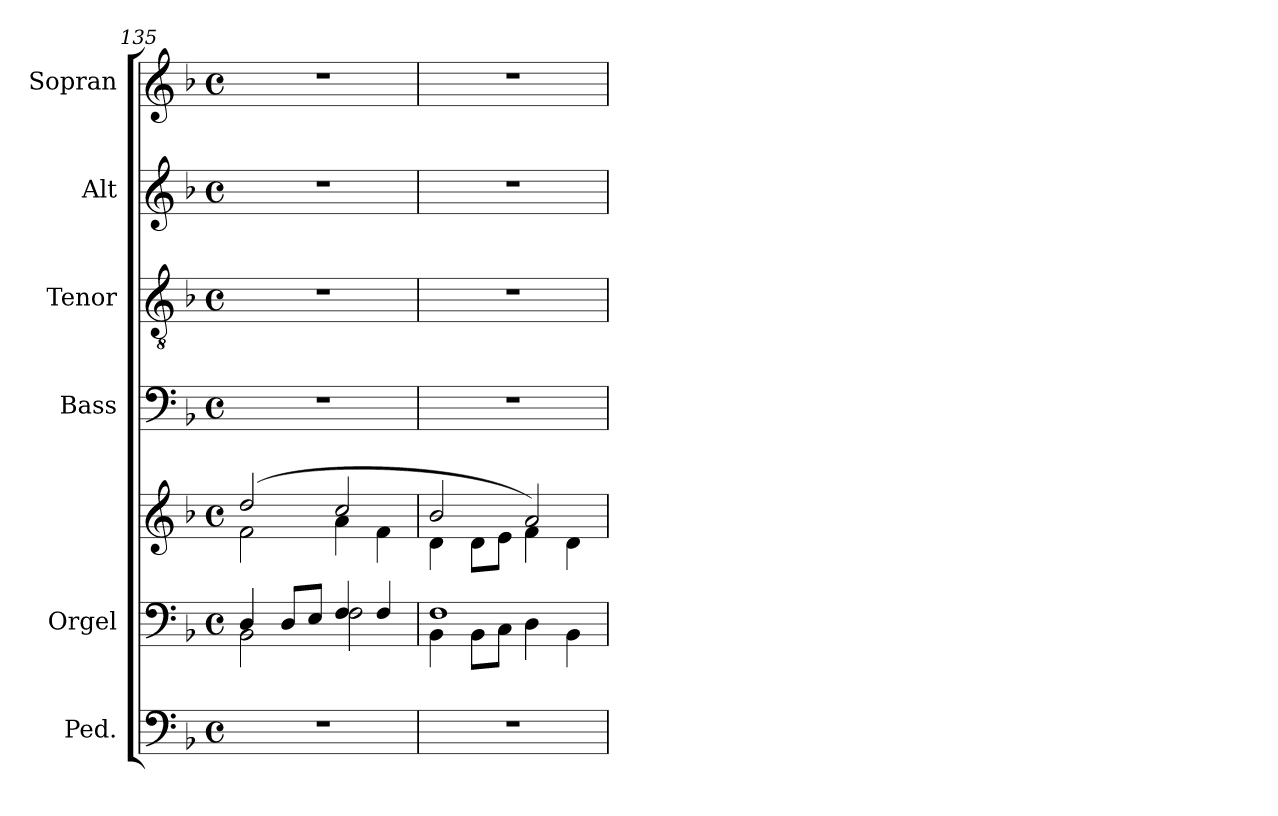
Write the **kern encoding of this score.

**kern	**kern	**kern	**kern	**kern	**kern	**kern
*part6	*part5	*part5	*part4	*part3	*part2	*part1
*staff7	*staff6	*staff5	*staff4	*staff3	*staff2	*staff1
*I"Ped.	*I"Orgel	*	*I"Bass	*I"Tenor	*I"Alt	*I"Sopran
*	*I'Org.	*	*I'B.	*I'T.	*I'A.	*I'S.
*clefF4	*clefF4	*clefG2	*clefF4	*clefGv2	*clefG2	*clefG2
*ITrd7c12	*	*	*	*	*	*
*k[b-]	*k[b-]	*k[b-]	*k[b-]	*k[b-]	*k[b-]	*k[b-]
*F:	*F:	*F:	*F:	*F:	*F:	*F:
*M4/4	*M4/4	*M4/4	*M4/4	*M4/4	*M4/4	*M4/4
*met(c)	*met(c)	*met(c)	*met(c)	*met(c)	*met(c)	*met(c)
=135	=135	=135	=135	=135	=135	=135
*	*^	*^	*	*	*	*
1r	4D/	2BB-\	(>2dd/	2f\	1r	1r	1r	1r
.	8D/L	.	.	.	.	.	.	.
.	8E/J	.	.	.	.	.	.	.
.	4F/	2F\	2cc/	4a\	.	.	.	.
.	4F/	.	.	4f\	.	.	.	.
=136	=136	=136	=136	=136	=136	=136	=136	=136
1r	1F	4BB-\	2b-/	4d\	1r	1r	1r	1r
.	.	8BB-\L	.	8d\L	.	.	.	.
.	.	8C\J	.	8e\J	.	.	.	.
.	.	4D\	2a/)	4f\	.	.	.	.
.	.	4BB-\	.	4d\	.	.	.	.
*	*v	*v	*	*	*	*	*	*
*	*	*v	*v	*	*	*	*
=	=	=	=	=	=	=
*-	*-	*-	*-	*-	*-	*-
